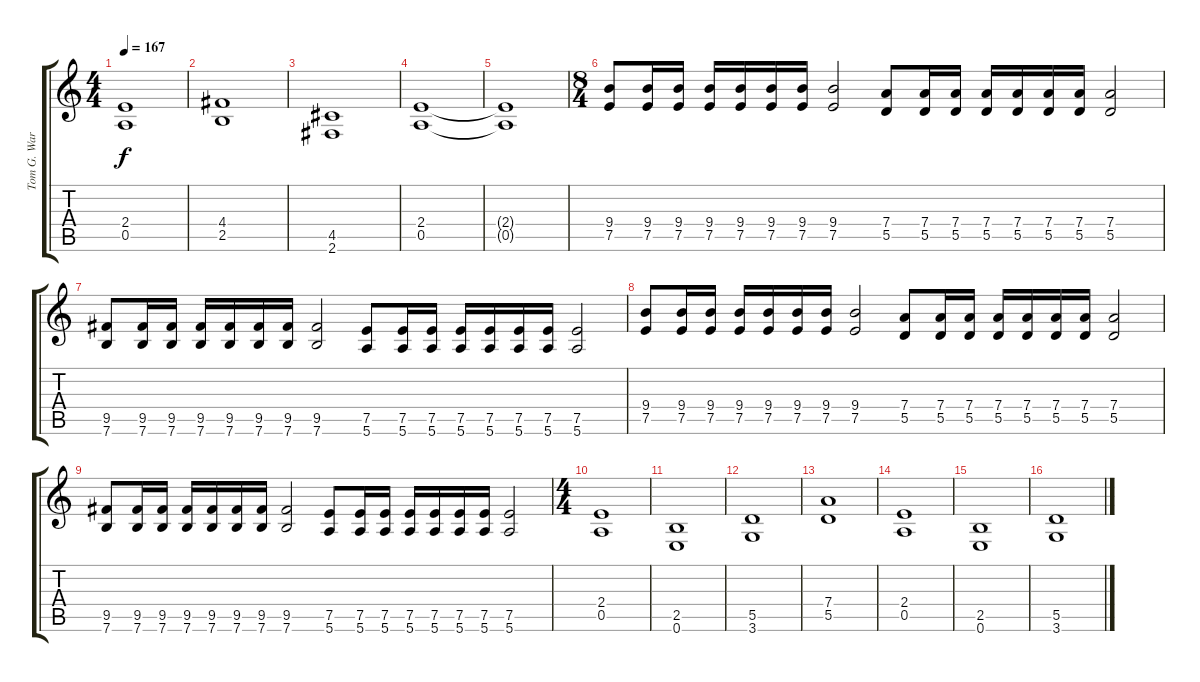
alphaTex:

\track ("Tom G. Warrior (Rhythm)" "Tom G. War") {instrument overdrivenguitar}
\staff {score tabs}
\tuning (E4 B3 G3 D3 A2 E2) {hide}
\ts (4 4)
\tempo 167
\clef g2
\ks c
(2.4{t} 0.5{t}).1{dy f} |
(4.4 2.5).1 |
(4.5 2.6).1 |
(2.4 0.5).1 |
(2.4{t} 0.5{t}).1 |
\ts (8 4)
(9.4 7.5).8 (9.4 7.5).16 (9.4 7.5).16 (9.4 7.5).16 (9.4 7.5).16 (9.4 7.5).16 (9.4 7.5).16 (9.4 7.5).2 (7.4 5.5).8 (7.4 5.5).16 (7.4 5.5).16 (7.4 5.5).16 (7.4 5.5).16 (7.4 5.5).16 (7.4 5.5).16 (7.4 5.5).2 |
(9.5 7.6).8 (9.5 7.6).16 (9.5 7.6).16 (9.5 7.6).16 (9.5 7.6).16 (9.5 7.6).16 (9.5 7.6).16 (9.5 7.6).2 (7.5 5.6).8 (7.5 5.6).16 (7.5 5.6).16 (7.5 5.6).16 (7.5 5.6).16 (7.5 5.6).16 (7.5 5.6).16 (7.5 5.6).2 |
(9.4 7.5).8 (9.4 7.5).16 (9.4 7.5).16 (9.4 7.5).16 (9.4 7.5).16 (9.4 7.5).16 (9.4 7.5).16 (9.4 7.5).2 (7.4 5.5).8 (7.4 5.5).16 (7.4 5.5).16 (7.4 5.5).16 (7.4 5.5).16 (7.4 5.5).16 (7.4 5.5).16 (7.4 5.5).2 |
(9.5 7.6).8 (9.5 7.6).16 (9.5 7.6).16 (9.5 7.6).16 (9.5 7.6).16 (9.5 7.6).16 (9.5 7.6).16 (9.5 7.6).2 (7.5 5.6).8 (7.5 5.6).16 (7.5 5.6).16 (7.5 5.6).16 (7.5 5.6).16 (7.5 5.6).16 (7.5 5.6).16 (7.5 5.6).2 |
\ts (4 4)
(2.4 0.5).1 |
(2.5 0.6).1 |
(5.5 3.6).1 |
(7.4 5.5).1 |
(2.4 0.5).1 |
(2.5 0.6).1 |
(5.5 3.6).1
